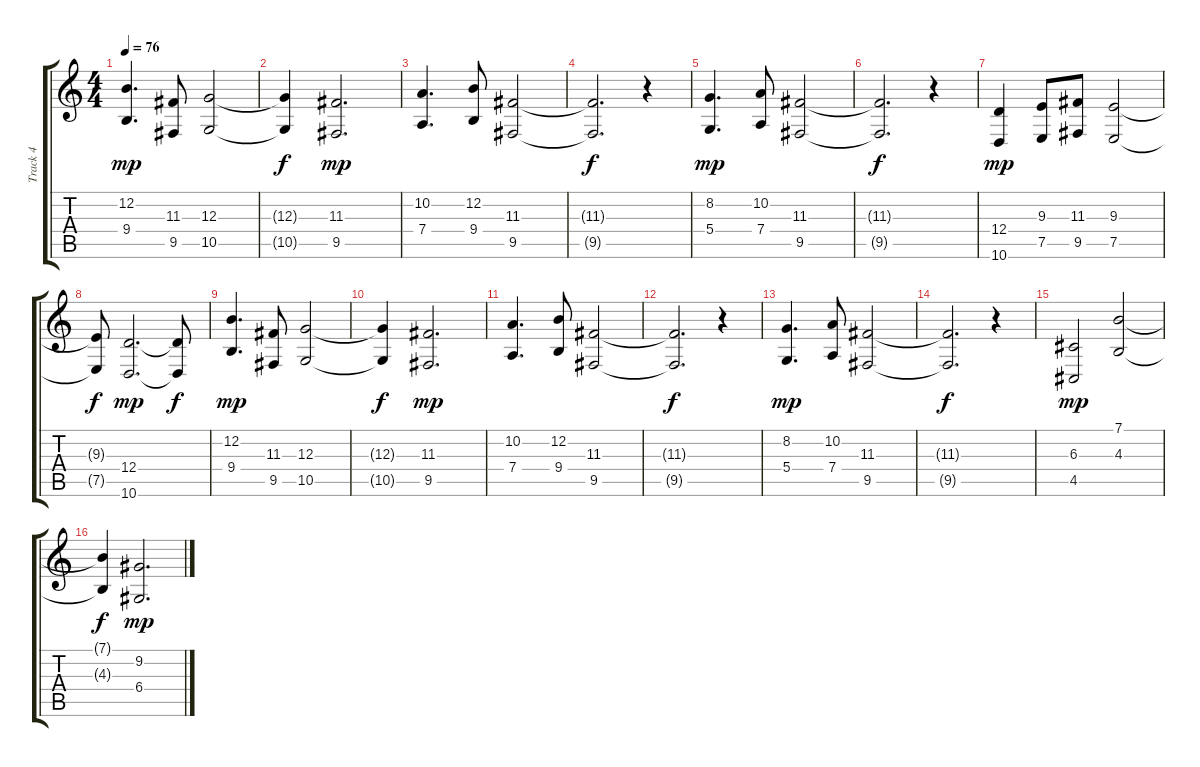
\track ("Track 4" "Track 4") {instrument stringensemble1}
\staff {score tabs}
\tuning (E4 B3 G3 D3 A2 E2) {hide}
\ts (4 4)
\tempo 76
\clef g2
\ks c
(12.2 9.4).4{d dy mp} (11.3 9.5).8 (12.3 10.5).2 |
(12.3{t} 10.5{t}).4{dy f} (11.3 9.5).2{d dy mp} |
(10.2 7.4).4{d} (12.2 9.4).8 (11.3 9.5).2 |
(11.3{t} 9.5{t}).2{d dy f} r.4 |
(8.2 5.4).4{d dy mp} (10.2 7.4).8 (11.3 9.5).2 |
(11.3{t} 9.5{t}).2{d dy f} r.4 |
(12.4 10.6).4{dy mp} (9.3 7.5).8 (11.3 9.5).8 (9.3 7.5).2 |
(9.3{t} 7.5{t}).8{dy f} (12.4 10.6).2{d dy mp} (12.4{t} 10.6{t}).8{dy f} |
(12.2 9.4).4{d dy mp} (11.3 9.5).8 (12.3 10.5).2 |
(12.3{t} 10.5{t}).4{dy f} (11.3 9.5).2{d dy mp} |
(10.2 7.4).4{d} (12.2 9.4).8 (11.3 9.5).2 |
(11.3{t} 9.5{t}).2{d dy f} r.4 |
(8.2 5.4).4{d dy mp} (10.2 7.4).8 (11.3 9.5).2 |
(11.3{t} 9.5{t}).2{d dy f} r.4 |
(6.3 4.5).2{dy mp} (7.1 4.3).2 |
(7.1{t} 4.3{t}).4{dy f} (9.2 6.4).2{d dy mp}
